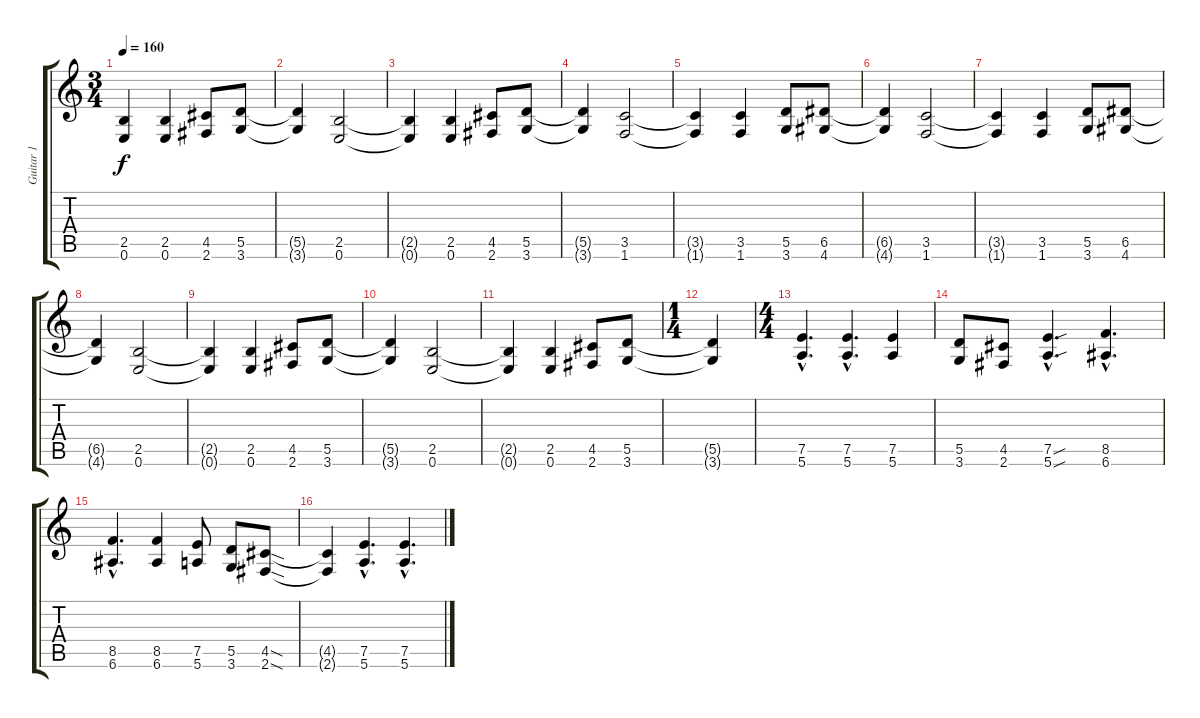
\track ("Guitar 1" "Guitar 1") {instrument distortionguitar}
\staff {score tabs}
\tuning (E4 B3 G3 D3 A2 E2) {hide}
\ts (3 4)
\tempo 160
\clef g2
\ks c
(2.5{t} 0.6{t}).4{dy f} (2.5 0.6).4 (4.5 2.6).8 (5.5 3.6).8 |
(5.5{t} 3.6{t}).4 (2.5 0.6).2 |
(2.5{t} 0.6{t}).4 (2.5 0.6).4 (4.5 2.6).8 (5.5 3.6).8 |
(5.5{t} 3.6{t}).4 (3.5 1.6).2 |
(3.5{t} 1.6{t}).4 (3.5 1.6).4 (5.5 3.6).8 (6.5 4.6).8 |
(6.5{t} 4.6{t}).4 (3.5 1.6).2 |
(3.5{t} 1.6{t}).4 (3.5 1.6).4 (5.5 3.6).8 (6.5 4.6).8 |
(6.5{t} 4.6{t}).4 (2.5 0.6).2 |
(2.5{t} 0.6{t}).4 (2.5 0.6).4 (4.5 2.6).8 (5.5 3.6).8 |
(5.5{t} 3.6{t}).4 (2.5 0.6).2 |
(2.5{t} 0.6{t}).4 (2.5 0.6).4 (4.5 2.6).8 (5.5 3.6).8 |
\ts (1 4)
(5.5{t} 3.6{t}).4 |
\ts (4 4)
(7.5{hac} 5.6{hac}).4{d} (7.5{hac} 5.6{hac}).4{d} (7.5 5.6).4 |
(5.5 3.6).8 (4.5 2.6).8 (7.5{sou hac} 5.6{sou hac}).4{d} (8.5{hac} 6.6{hac}).4{d} |
(8.5{hac} 6.6{hac}).4{d} (8.5 6.6).4 (7.5 5.6).8 (5.5 3.6).8 (4.5{sod} 2.6{sod}).8 |
(4.5{t} 2.6{t}).4 (7.5{hac} 5.6{hac}).4{d} (7.5{hac} 5.6{hac}).4{d}
